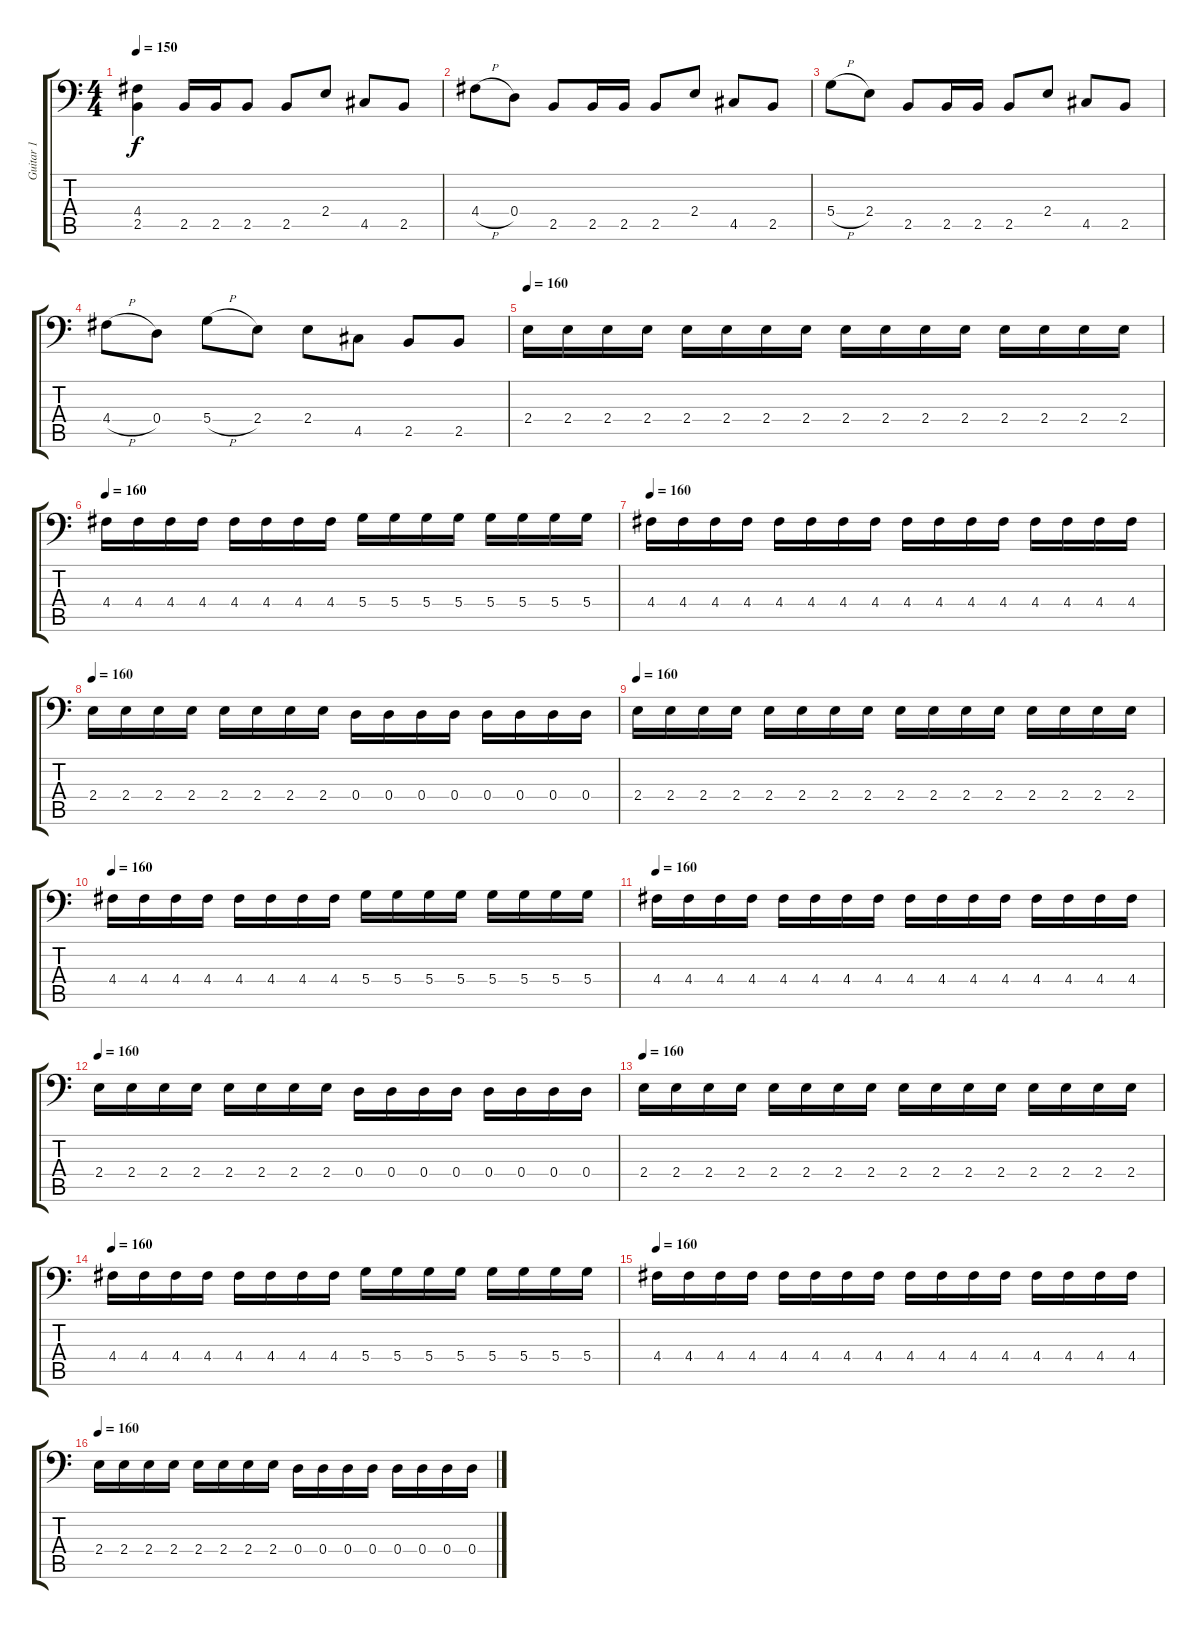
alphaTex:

\track ("Guitar 1" "Guitar 1") {instrument distortionguitar}
\staff {score tabs}
\tuning (E3 B2 G2 D2 A1 E1) {hide}
\ts (4 4)
\tempo 150
\clef f4
\ks c
(4.4 2.5).4{dy f} 2.5.16 2.5.16 2.5.8 2.5.8 2.4.8 4.5.8 2.5.8 |
4.4{h}.8 0.4.8 2.5.8 2.5.16 2.5.16 2.5.8 2.4.8 4.5.8 2.5.8 |
5.4{h}.8 2.4.8 2.5.8 2.5.16 2.5.16 2.5.8 2.4.8 4.5.8 2.5.8 |
4.4{h}.8 0.4.8 5.4{h}.8 2.4.8 2.4.8 4.5.8 2.5.8 2.5.8 |
\tempo 160
2.4.16 2.4.16 2.4.16 2.4.16 2.4.16 2.4.16 2.4.16 2.4.16 2.4.16 2.4.16 2.4.16 2.4.16 2.4.16 2.4.16 2.4.16 2.4.16 |
\tempo 160
4.4.16 4.4.16 4.4.16 4.4.16 4.4.16 4.4.16 4.4.16 4.4.16 5.4.16 5.4.16 5.4.16 5.4.16 5.4.16 5.4.16 5.4.16 5.4.16 |
\tempo 160
4.4.16 4.4.16 4.4.16 4.4.16 4.4.16 4.4.16 4.4.16 4.4.16 4.4.16 4.4.16 4.4.16 4.4.16 4.4.16 4.4.16 4.4.16 4.4.16 |
\tempo 160
2.4.16 2.4.16 2.4.16 2.4.16 2.4.16 2.4.16 2.4.16 2.4.16 0.4.16 0.4.16 0.4.16 0.4.16 0.4.16 0.4.16 0.4.16 0.4.16 |
\tempo 160
2.4.16 2.4.16 2.4.16 2.4.16 2.4.16 2.4.16 2.4.16 2.4.16 2.4.16 2.4.16 2.4.16 2.4.16 2.4.16 2.4.16 2.4.16 2.4.16 |
\tempo 160
4.4.16 4.4.16 4.4.16 4.4.16 4.4.16 4.4.16 4.4.16 4.4.16 5.4.16 5.4.16 5.4.16 5.4.16 5.4.16 5.4.16 5.4.16 5.4.16 |
\tempo 160
4.4.16 4.4.16 4.4.16 4.4.16 4.4.16 4.4.16 4.4.16 4.4.16 4.4.16 4.4.16 4.4.16 4.4.16 4.4.16 4.4.16 4.4.16 4.4.16 |
\tempo 160
2.4.16 2.4.16 2.4.16 2.4.16 2.4.16 2.4.16 2.4.16 2.4.16 0.4.16 0.4.16 0.4.16 0.4.16 0.4.16 0.4.16 0.4.16 0.4.16 |
\tempo 160
2.4.16 2.4.16 2.4.16 2.4.16 2.4.16 2.4.16 2.4.16 2.4.16 2.4.16 2.4.16 2.4.16 2.4.16 2.4.16 2.4.16 2.4.16 2.4.16 |
\tempo 160
4.4.16 4.4.16 4.4.16 4.4.16 4.4.16 4.4.16 4.4.16 4.4.16 5.4.16 5.4.16 5.4.16 5.4.16 5.4.16 5.4.16 5.4.16 5.4.16 |
\tempo 160
4.4.16 4.4.16 4.4.16 4.4.16 4.4.16 4.4.16 4.4.16 4.4.16 4.4.16 4.4.16 4.4.16 4.4.16 4.4.16 4.4.16 4.4.16 4.4.16 |
\tempo 160
2.4.16 2.4.16 2.4.16 2.4.16 2.4.16 2.4.16 2.4.16 2.4.16 0.4.16 0.4.16 0.4.16 0.4.16 0.4.16 0.4.16 0.4.16 0.4.16
